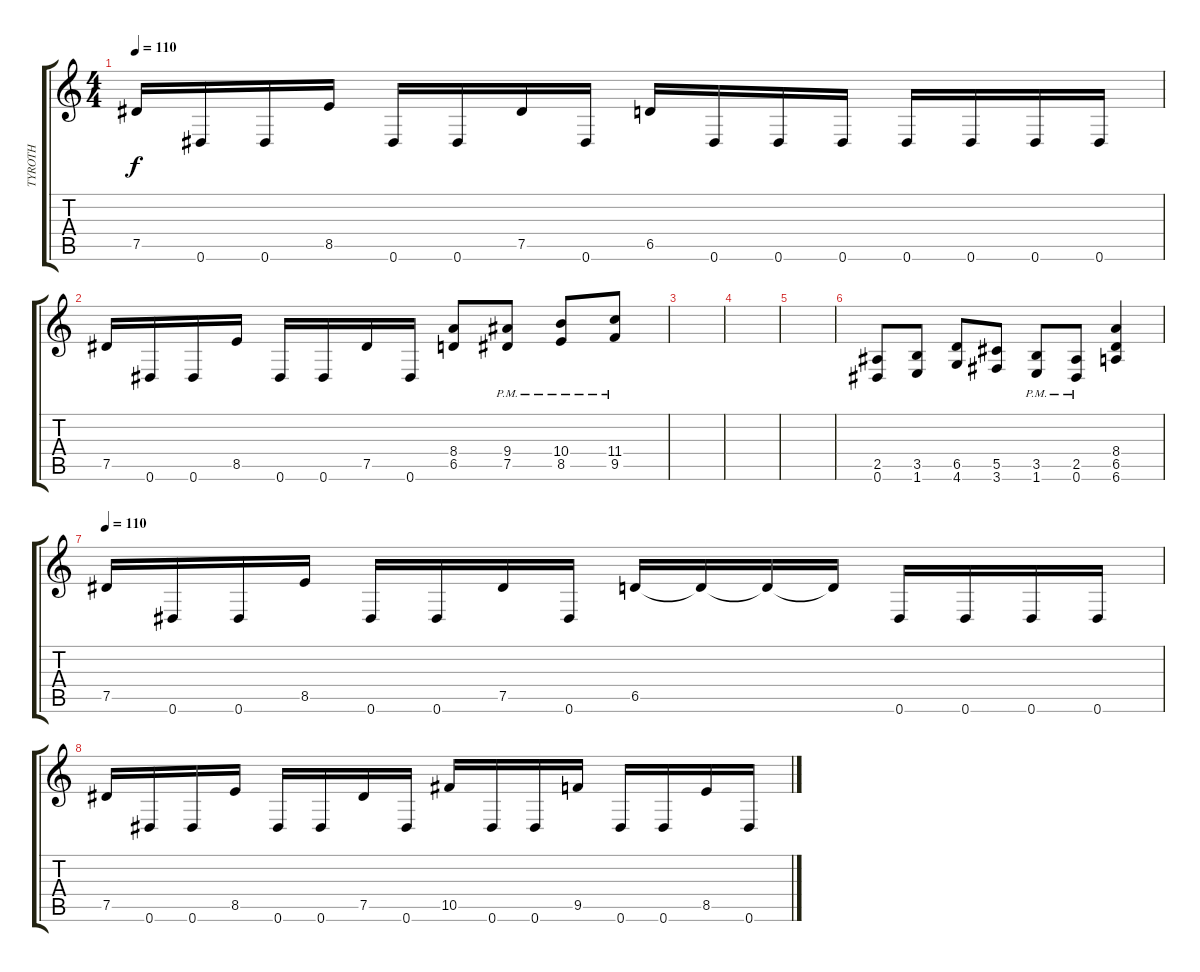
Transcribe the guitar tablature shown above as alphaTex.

\track ("TYROTH" "TYROTH") {instrument acousticguitarnylon}
\staff {score tabs}
\tuning (Eb4 Bb3 Gb3 Db3 Ab2 Eb2) {hide}
\ts (4 4)
\tempo 110
\clef g2
\ks c
7.5.16{dy f instrument distortionguitar} 0.6.16 0.6.16 8.5.16 0.6.16 0.6.16 7.5.16 0.6.16 6.5.16 0.6.16 0.6.16 0.6.16 0.6.16 0.6.16 0.6.16 0.6.16 |
7.5.16 0.6.16 0.6.16 8.5.16 0.6.16 0.6.16 7.5.16 0.6.16 (8.4 6.5).8 (9.4{pm} 7.5{pm}).8 (10.4{pm} 8.5{pm}).8 (11.4{pm} 9.5{pm}).8 |
|
|
|
(2.5 0.6).8 (3.5 1.6).8 (6.5 4.6).8 (5.5 3.6).8 (3.5{pm} 1.6{pm}).8 (2.5{pm} 0.6{pm}).8 (8.4 6.5 6.6).4 |
\tempo 110
7.5.16{instrument distortionguitar} 0.6.16 0.6.16 8.5.16 0.6.16 0.6.16 7.5.16 0.6.16 6.5.16 6.5{t}.16 6.5{t}.16 6.5{t}.16 0.6.16 0.6.16 0.6.16 0.6.16 |
7.5.16 0.6.16 0.6.16 8.5.16 0.6.16 0.6.16 7.5.16 0.6.16 10.5.16 0.6.16 0.6.16 9.5.16 0.6.16 0.6.16 8.5.16 0.6.16
